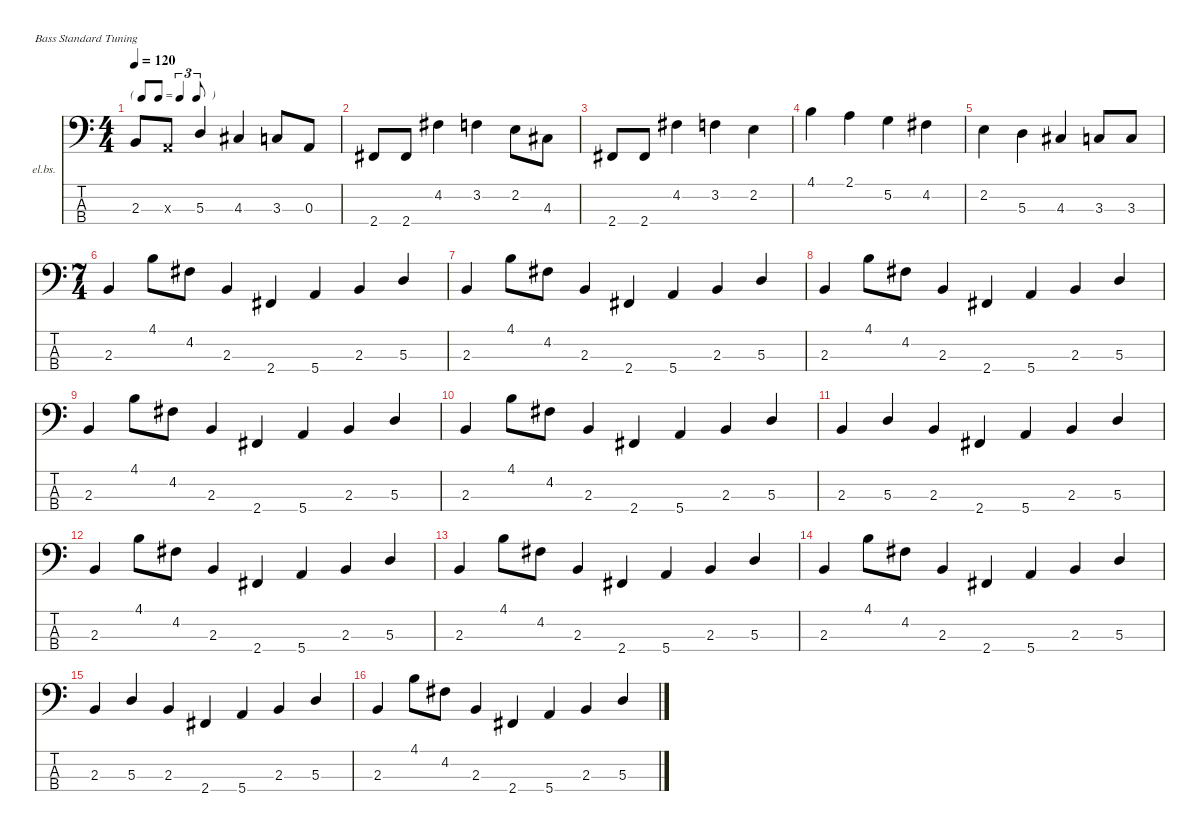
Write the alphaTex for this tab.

\defaultSystemsLayout 4
\hideDynamics
\bracketExtendMode nobrackets
\firstSystemTrackNameOrientation horizontal
\otherSystemsTrackNameOrientation horizontal
\track ("Bass" "el.bs.") {instrument electricbassfinger}
\staff {score tabs}
\tuning (G2 D2 A1 E1)
\ts (4 4)
\tf triplet8th
\tempo 120
\clef f4
\ks c
2.3.8{dy f beam Up} 0.3{x}.8{beam Up} 5.3.4{beam Up} 4.3{acc #}.4{beam Up} 3.3.8{beam Up} 0.3.8{beam Up} |
2.4{acc #}.8{beam Up} 2.4{acc #}.8{beam Up} 4.2{acc #}.4{beam Down} 3.2.4{beam Down} 2.2.8{beam Down} 4.3{acc #}.8{beam Down} |
2.4{acc #}.8{beam Up} 2.4{acc #}.8{beam Up} 4.2{acc #}.4{beam Down} 3.2.4{beam Down} 2.2.4{beam Down} |
4.1.4{beam Down} 2.1.4{beam Down} 5.2.4{beam Down} 4.2{acc #}.4{beam Down} |
2.2.4{beam Down} 5.3.4{beam Down} 4.3{acc #}.4{beam Up} 3.3.8{beam Up} 3.3.8{beam Up} |
\ts (7 4)
\beaming (8 6 4 4)
2.3.4{beam Up} 4.1.8{beam Down} 4.2{acc #}.8{beam Down} 2.3.4{beam Up} 2.4{acc #}.4{beam Up} 5.4.4{beam Up} 2.3.4{beam Up} 5.3.4{beam Up} |
2.3.4{beam Up} 4.1.8{beam Down} 4.2{acc #}.8{beam Down} 2.3.4{beam Up} 2.4{acc #}.4{beam Up} 5.4.4{beam Up} 2.3.4{beam Up} 5.3.4{beam Up} |
2.3.4{beam Up} 4.1.8{beam Down} 4.2{acc #}.8{beam Down} 2.3.4{beam Up} 2.4{acc #}.4{beam Up} 5.4.4{beam Up} 2.3.4{beam Up} 5.3.4{beam Up} |
2.3.4{beam Up} 4.1.8{beam Down} 4.2{acc #}.8{beam Down} 2.3.4{beam Up} 2.4{acc #}.4{beam Up} 5.4.4{beam Up} 2.3.4{beam Up} 5.3.4{beam Up} |
2.3.4{beam Up} 4.1.8{beam Down} 4.2{acc #}.8{beam Down} 2.3.4{beam Up} 2.4{acc #}.4{beam Up} 5.4.4{beam Up} 2.3.4{beam Up} 5.3.4{beam Up} |
2.3.4{beam Up} 5.3.4{beam Up} 2.3.4{beam Up} 2.4{acc #}.4{beam Up} 5.4.4{beam Up} 2.3.4{beam Up} 5.3.4{beam Up} |
2.3.4{beam Up} 4.1.8{beam Down} 4.2{acc #}.8{beam Down} 2.3.4{beam Up} 2.4{acc #}.4{beam Up} 5.4.4{beam Up} 2.3.4{beam Up} 5.3.4{beam Up} |
2.3.4{beam Up} 4.1.8{beam Down} 4.2{acc #}.8{beam Down} 2.3.4{beam Up} 2.4{acc #}.4{beam Up} 5.4.4{beam Up} 2.3.4{beam Up} 5.3.4{beam Up} |
2.3.4{beam Up} 4.1.8{beam Down} 4.2{acc #}.8{beam Down} 2.3.4{beam Up} 2.4{acc #}.4{beam Up} 5.4.4{beam Up} 2.3.4{beam Up} 5.3.4{beam Up} |
2.3.4{beam Up} 5.3.4{beam Up} 2.3.4{beam Up} 2.4{acc #}.4{beam Up} 5.4.4{beam Up} 2.3.4{beam Up} 5.3.4{beam Up} |
2.3.4{beam Up} 4.1.8{beam Down} 4.2{acc #}.8{beam Down} 2.3.4{beam Up} 2.4{acc #}.4{beam Up} 5.4.4{beam Up} 2.3.4{beam Up} 5.3.4{beam Up}
